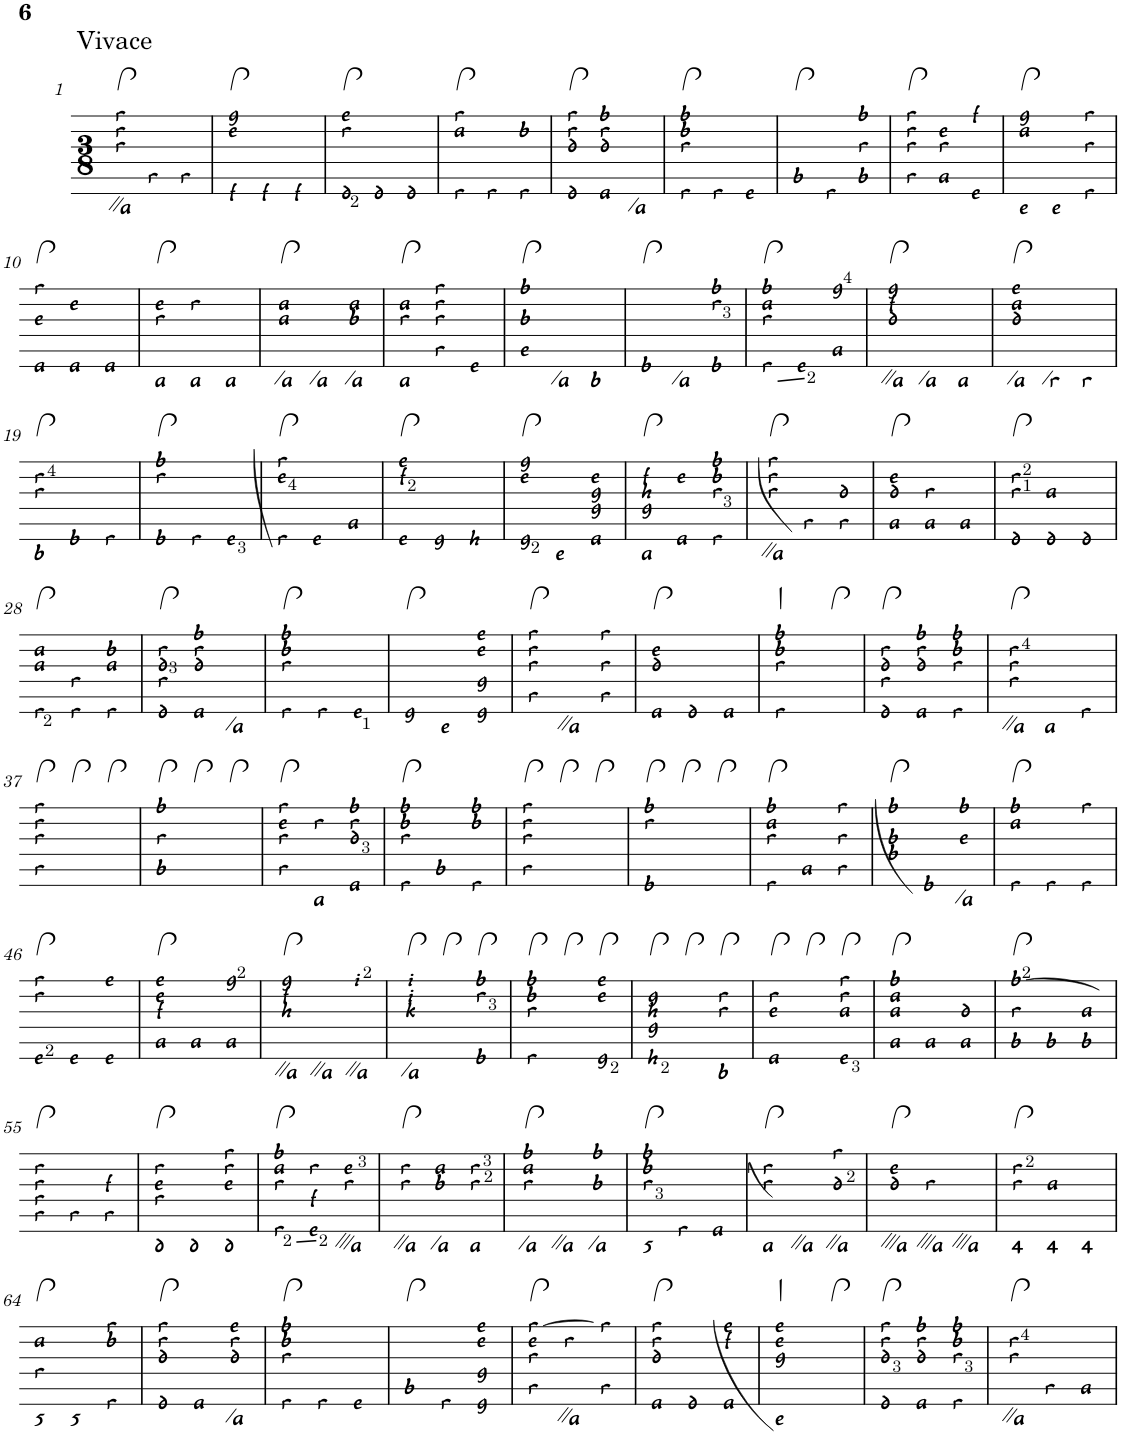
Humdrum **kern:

**kern
*part1
*staff1
*I"Lute (tablature)
!!LO:PB:g=z
*
*k[]
*M3/8
=1
!LO:TX:a:t=Vivace
8EE\ 8B\ 8e\ 8g\L
8E
8EJ
=2
8D\ 8f#\ 8b\L
8D
8DJ
=3
8C\ 8e\ 8a\L
8C
8CJ
=4
8BB\ 8d\ 8g\L
8BB
8BB\ 8e-\J
=5
8C\ 8c\ 8e\ 8g\L
8AA\ 8c\ 8e\ 8f#\
8FF#XJ
=6
8BB\ 8B\ 8e-\ 8f#\L
8BB
8C#XJ
=7
8D#XL
8BB
8D#\ 8B\ 8f#\J
=8
8E\ 8B\ 8e\ 8g\L
8Dn\ 8B\ 8f#\
8C#X\ 8b-\J
=9
8BB\ 8d\ 8b\L
8BB
8BB\ 8B\ 8g\J
!!LO:LB:g=z
=10
8AA\ 8c#\ 8g\L
8AA\ 8f#\
8AAJ
=11
8GG\ 8B\ 8f#\L
8GG\ 8e\
8GGJ
=12
8FF#X\ 8A\ 8d\L
8FF#
8FF#\ 8B-\ 8d\J
=13
8GG\ 8B\ 8d\L
8E\ 8B\ 8e\ 8g\
8C#XJ
=14
8F#X\ 8B-\ 8f#\L
8FF#X
8GG#XJ
=15
8AA#XL
8FF#X
8AA#\ 8e\ 8f#\J
=16
8BB\ 8B\ 8d\ 8f#\L
8C#X
8D\ 8b\J
=17
8EE\ 8c\ 8g\ 8b\L
8FF#X
8GGJ
=18
8FF#X\ 8c\ 8d\ 8a\L
8GG#X
8AAJ
!!LO:LB:g=z
=19
8GG#X\ 8B\ 8e\L
8AA#X
8BBJ
=20
8AA#X\ 8e\ 8f#\L
8BB
8C#XJ
=21
(<8BB\ 8f#\ 8g\L
8C#X)
8DJ
=22
8C#X\ 8g\ 8a\L
8D#X
8EJ
=23
8D#X\ 8f#\ 8b\L
8BB
8AA\ 8B\ 8e-\ 8f#\J
=24
8GG\ 8B\ 8e\ 8g\L
8AA\ 8f#\
8BB\ 8B\ 8e-\ 8f#\J
=25
(<8EE\ 8B\ 8e\ 8g\L
8E)
8E\ 8c\J
=26
8D\ 8c\ 8f#\L
8D\ 8B\
8DJ
=27
8C\ 8B\ 8e\L
8C\ 8A\
8CJ
!!LO:LB:g=z
=28
8BB\ 8A\ 8d\L
8BB\ 8G\
8BB\ 8A\ 8e-\J
=29
8C\ 8G\ 8c\ 8e\L
8AA\ 8c\ 8e\ 8f#\
8FF#J
=30
8BB\ 8B\ 8e-\ 8f#\L
8BB
8C#XJ
=31
8D#XL
8BB
8E-\ 8B\ 8f#\ 8a\J
=32
8E\ 8B\ 8e\ 8g\L
8EE
8E\ 8B\ 8g\J
=33
8AA\ 8c\ 8f#\L
8C
8AAJ
=34
4BB 4B 4e- 4f#
8r
=35
8C\ 8G\ 8c\ 8e\L
8AA\ 8c\ 8e\ 8f#\
8BB\ 8B\ 8e-\ 8f#\J
=36
8EE\ 8G\ 8B\ 8e\L
8GG
8BBJ
!!LO:LB:g=z
=37
8E 8B 8e 8g
8r
8r
=38
8D#X 8B 8f#
8r
8r
=39
8E\ 8B\ 8f#\ 8g\L
8GG\ 8e\
8AA\ 8c\ 8e\ 8f#\J
=40
8BB\ 8B\ 8e-\ 8f#\L
8D#X
8BB\ 8e-\ 8f#\J
=41
8E 8B 8e 8g
8r
8r
=42
8AA#X 8e 8f#
8r
8r
=43
8BB\ 8B\ 8d\ 8f#\L
8D
8E\ 8B\ 8g\J
=44
(<8F#X\ 8B-\ 8f#\L
8AA#X)
8FF#X\ 8c#\ 8f#\J
=45
8BB\ 8d\ 8f#\L
8BB
8BB\ 8g\J
!!LO:LB:g=z
=46
8C#X\ 8e\ 8g\L
8C#
8C#\ 8a\J
=47
8D\ 8d\ 8f#\ 8a\L
8D
8D\ 8b\J
=48
8EE\ 8e\ 8g\ 8b\L
8EE
8EE\ 8cc#\J
=49
8FF#X 8f# 8b- 8cc#
8r
8AA#X 8e 8f#
=50
8BB 8B 8e- 8f#
8r
8E- 8f# 8a
=51
8E 8B 8e 8g#
8r
8GG#X 8B 8e
=52
8AA 8c# 8e
8r
8C#X 8A 8e 8g
=53
8D\ 8A\ 8d\ 8f#\L
8D
8D\ 8c\J
=54
(8D#X\ 8B\ 8f#\L
8D#
8D#\ 8A\J)
!!LO:LB:g=z
=55
8E\ 8G\ 8B\ 8e\L
8E
8E\ 8d\J
=56
8AA#X\ 8G\ 8c#\ 8e\L
8AA#
8AA#\ 8c#\ 8e\ 8g\J
=57
8BB\ 8B\ 8d\ 8f#\L
8C#X\ 8B-\ 8e\
8DD\ 8B\ 8f#\J
=58
8EE\ 8B\ 8e\L
8FF#X\ 8B-\ 8d\
8GG\ 8B\ 8e\J
=59
8FF#X\ 8B\ 8d\ 8f#\L
8EE
8FF#\ 8B-\ 8f#\J
=60
8BBB\ 8B\ 8e-\ 8f#\L
8BB
8AAJ
=61
(<8GG\ 8B\ 8e\L
8EE)
8EE\ 8c\ 8g\J
=62
8DD\ 8c\ 8f#\L
8DD\ 8B\
8DDJ
=63
8CC\ 8B\ 8e\L
8CC\ 8A\
8CCJ
!!LO:LB:g=z
=64
8BBB\ 8G\ 8d\L
8BBB
8BB\ 8e-\ 8g\J
=65
8C\ 8c\ 8e\ 8g\L
8AA
8FF#\ 8c\ 8e\ 8a\J
=66
8BB\ 8B\ 8d#\ 8g-\L
8BB
8C#XJ
=67
8D#XL
8BB
8D#\ 8B\ 8f#\ 8a\J
=68
(8E\ 8B\ 8f#\ 8g\L
8EE\ 8e\
8E\ 8g\J)
=69
8AA\ 8c\ 8e\ 8g\L
8C
(<8AA\ 8g\ 8a\J
=70
4BB 4e- 4f# 4a)
8r
=71
8C\ 8c\ 8e\ 8g\L
8AA\ 8c\ 8e\ 8f#\
8BB\ 8B\ 8e-\ 8f#\J
=72
8EE\ 8B\ 8e\L
8E
8DnJ
=
*-
